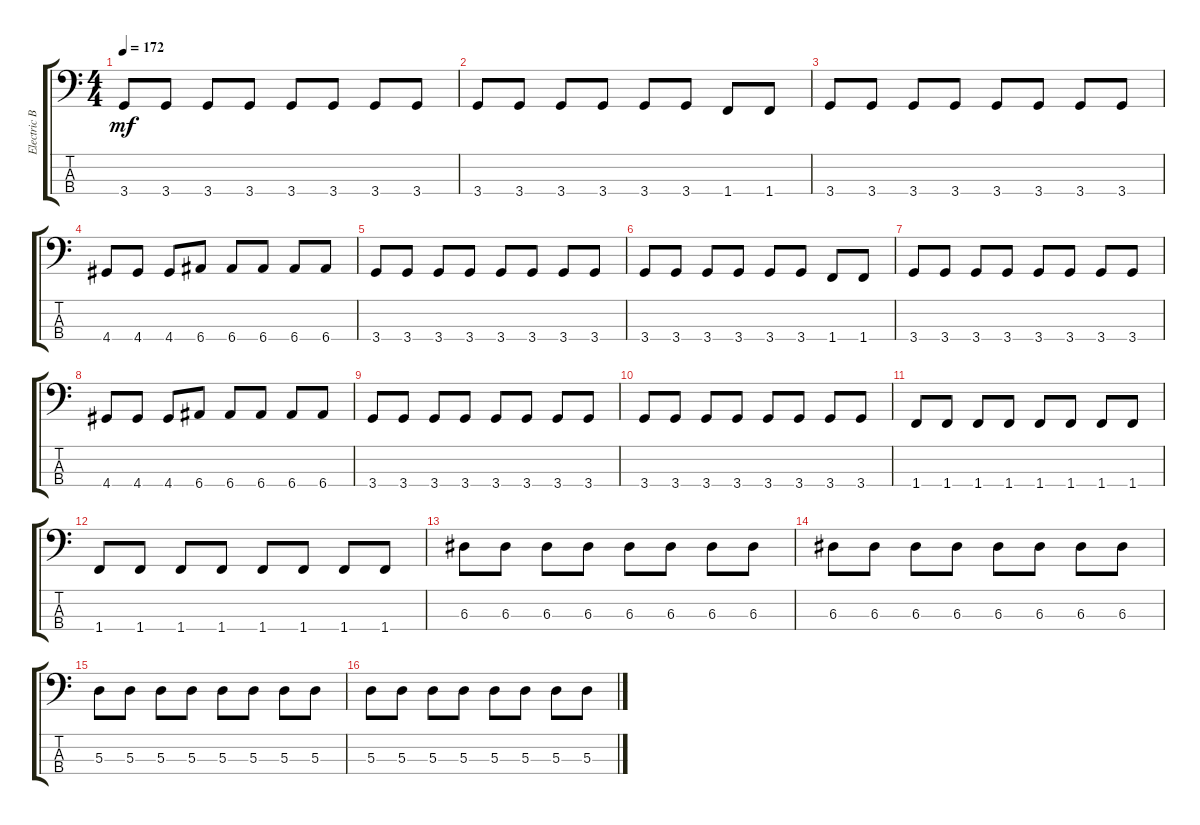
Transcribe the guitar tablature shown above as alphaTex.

\track ("Electric Bass" "Electric B") {instrument electricbassfinger}
\staff {score tabs}
\tuning (G2 D2 A1 E1) {hide}
\ts (4 4)
\tempo 172
\clef f4
\ks c
3.4.8{dy mf} 3.4.8 3.4.8 3.4.8 3.4.8 3.4.8 3.4.8 3.4.8 |
3.4.8 3.4.8 3.4.8 3.4.8 3.4.8 3.4.8 1.4.8 1.4.8 |
3.4.8 3.4.8 3.4.8 3.4.8 3.4.8 3.4.8 3.4.8 3.4.8 |
4.4.8 4.4.8 4.4.8 6.4.8 6.4.8 6.4.8 6.4.8 6.4.8 |
3.4.8 3.4.8 3.4.8 3.4.8 3.4.8 3.4.8 3.4.8 3.4.8 |
3.4.8 3.4.8 3.4.8 3.4.8 3.4.8 3.4.8 1.4.8 1.4.8 |
3.4.8 3.4.8 3.4.8 3.4.8 3.4.8 3.4.8 3.4.8 3.4.8 |
4.4.8 4.4.8 4.4.8 6.4.8 6.4.8 6.4.8 6.4.8 6.4.8 |
3.4.8 3.4.8 3.4.8 3.4.8 3.4.8 3.4.8 3.4.8 3.4.8 |
3.4.8 3.4.8 3.4.8 3.4.8 3.4.8 3.4.8 3.4.8 3.4.8 |
1.4.8 1.4.8 1.4.8 1.4.8 1.4.8 1.4.8 1.4.8 1.4.8 |
1.4.8 1.4.8 1.4.8 1.4.8 1.4.8 1.4.8 1.4.8 1.4.8 |
6.3.8 6.3.8 6.3.8 6.3.8 6.3.8 6.3.8 6.3.8 6.3.8 |
6.3.8 6.3.8 6.3.8 6.3.8 6.3.8 6.3.8 6.3.8 6.3.8 |
5.3.8 5.3.8 5.3.8 5.3.8 5.3.8 5.3.8 5.3.8 5.3.8 |
5.3.8 5.3.8 5.3.8 5.3.8 5.3.8 5.3.8 5.3.8 5.3.8
